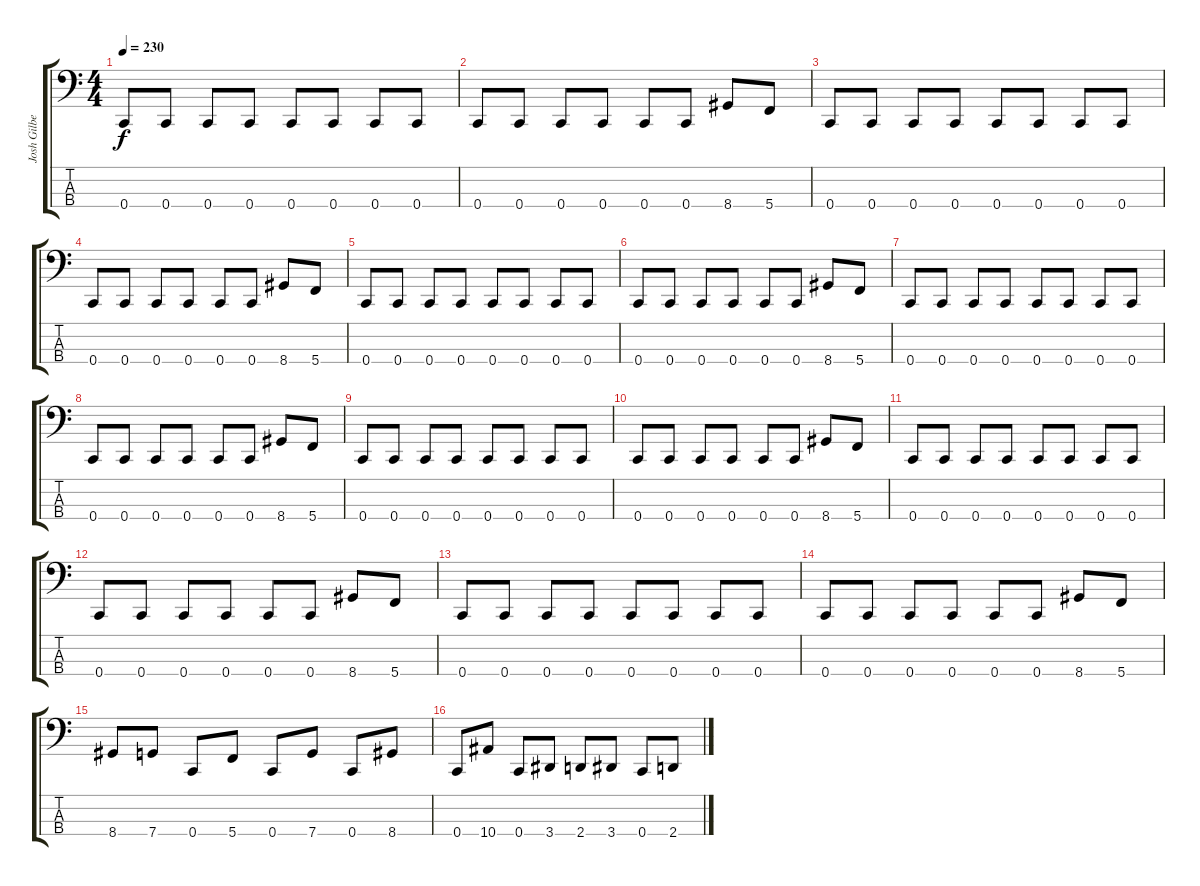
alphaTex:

\track ("Josh Gilbert" "Josh Gilbe") {instrument electricbasspick}
\staff {score tabs}
\tuning (F2 C2 G1 C1) {hide}
\ts (4 4)
\tempo 230
\clef f4
\ks c
0.4.8{dy f} 0.4.8 0.4.8 0.4.8 0.4.8 0.4.8 0.4.8 0.4.8 |
0.4.8 0.4.8 0.4.8 0.4.8 0.4.8 0.4.8 8.4.8 5.4.8 |
0.4.8 0.4.8 0.4.8 0.4.8 0.4.8 0.4.8 0.4.8 0.4.8 |
0.4.8 0.4.8 0.4.8 0.4.8 0.4.8 0.4.8 8.4.8 5.4.8 |
0.4.8 0.4.8 0.4.8 0.4.8 0.4.8 0.4.8 0.4.8 0.4.8 |
0.4.8 0.4.8 0.4.8 0.4.8 0.4.8 0.4.8 8.4.8 5.4.8 |
0.4.8 0.4.8 0.4.8 0.4.8 0.4.8 0.4.8 0.4.8 0.4.8 |
0.4.8 0.4.8 0.4.8 0.4.8 0.4.8 0.4.8 8.4.8 5.4.8 |
0.4.8 0.4.8 0.4.8 0.4.8 0.4.8 0.4.8 0.4.8 0.4.8 |
0.4.8 0.4.8 0.4.8 0.4.8 0.4.8 0.4.8 8.4.8 5.4.8 |
0.4.8 0.4.8 0.4.8 0.4.8 0.4.8 0.4.8 0.4.8 0.4.8 |
0.4.8 0.4.8 0.4.8 0.4.8 0.4.8 0.4.8 8.4.8 5.4.8 |
0.4.8 0.4.8 0.4.8 0.4.8 0.4.8 0.4.8 0.4.8 0.4.8 |
0.4.8 0.4.8 0.4.8 0.4.8 0.4.8 0.4.8 8.4.8 5.4.8 |
8.4.8 7.4.8 0.4.8 5.4.8 0.4.8 7.4.8 0.4.8 8.4.8 |
0.4.8 10.4.8 0.4.8 3.4.8 2.4.8 3.4.8 0.4.8 2.4.8
